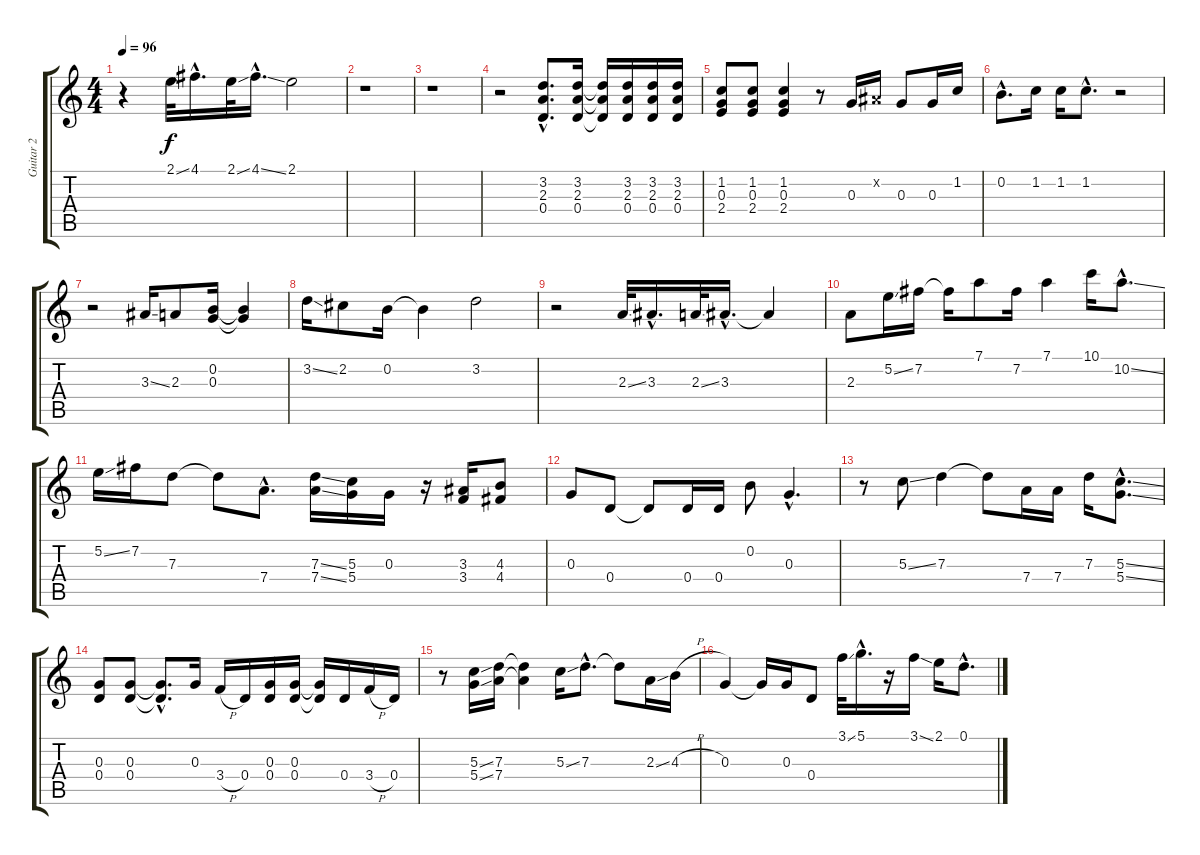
\track ("Guitar 2" "Guitar 2") {instrument acousticguitarnylon}
\staff {score tabs}
\tuning (D4 B3 G3 D3 A2 D2) {hide}
\ts (4 4)
\tempo 96
\clef g2
\ks c
r.4{dy f} 2.1{ss}.32 4.1{hac}.16{d} 2.1{ss}.32 4.1{ss hac}.16{d} 2.1.2 |
r.1 |
r.1 |
r.2 (3.2{hac} 2.3{hac} 0.4{hac}).8{d} (3.2 2.3 0.4).16 (3.2{t} 2.3{t} 0.4{t}).16 (3.2 2.3 0.4).16 (3.2 2.3 0.4).16 (3.2 2.3 0.4).16 |
(1.2 0.3 2.4).8 (1.2 0.3 2.4).8 (1.2 0.3 2.4).4 r.8 0.3.16 -1.2{x}.16 0.3.8 0.3.16 1.2.16 |
0.2{hac}.8{d} 1.2.16 1.2.16 1.2{hac}.8{d} r.2 |
r.2 3.3{ss}.16 2.3.8 (0.2 0.3).16 (0.2{t} 0.3{t}).4 |
3.2{ss}.16 2.2.8 0.2.16 0.2{t}.4 3.2.2 |
r.2 2.3{ss}.32 3.3{hac}.16{d} 2.3{ss}.32 3.3{hac}.16{d} 3.3{t}.4 |
2.3.8 5.2{ss}.16 7.2.16 7.2{t}.16 7.1.8 7.2.16 7.1.4 10.1.16 10.2{ss hac}.8{d} |
5.2{ss}.16 7.2.16 7.3.8 7.3{t}.8 7.4{hac}.8{d} (7.3{ss} 7.4{ss}).16 (5.3 5.4).16 0.3.16 r.16 (3.3 3.4).16 (4.3 4.4).8 |
0.3.8 0.4.8 0.4{t}.8 0.4.16 0.4.16 0.2.8 0.3{hac}.4{d} |
r.8 5.3{ss}.8 7.3.4 7.3{t}.8 7.4.16 7.4.16 7.3.16 (5.3{ss hac} 5.4{ss hac}).8{d} |
(0.3 0.4).8 (0.3 0.4).8 (0.3{hac t} 0.4{hac t}).8{d} 0.3.16 3.4{h}.16 0.4.16 (0.3 0.4).16 (0.3 0.4).16 (0.3{t} 0.4{t}).16 0.4.16 3.4{h}.16 0.4.16 |
r.8 (5.3{ss} 5.4{ss}).16 (7.3 7.4).16 (7.3{t} 7.4{t}).4 5.3{ss}.16 7.3{hac}.8{d} 7.3{t}.8 2.3{ss}.16 4.3{h}.16 |
0.3.4 0.3{t}.16 0.3.16 0.4.8 3.1{ss}.32 5.1{hac}.16{d} r.16 3.1{ss}.16 2.1.16 0.1{hac}.8{d}
